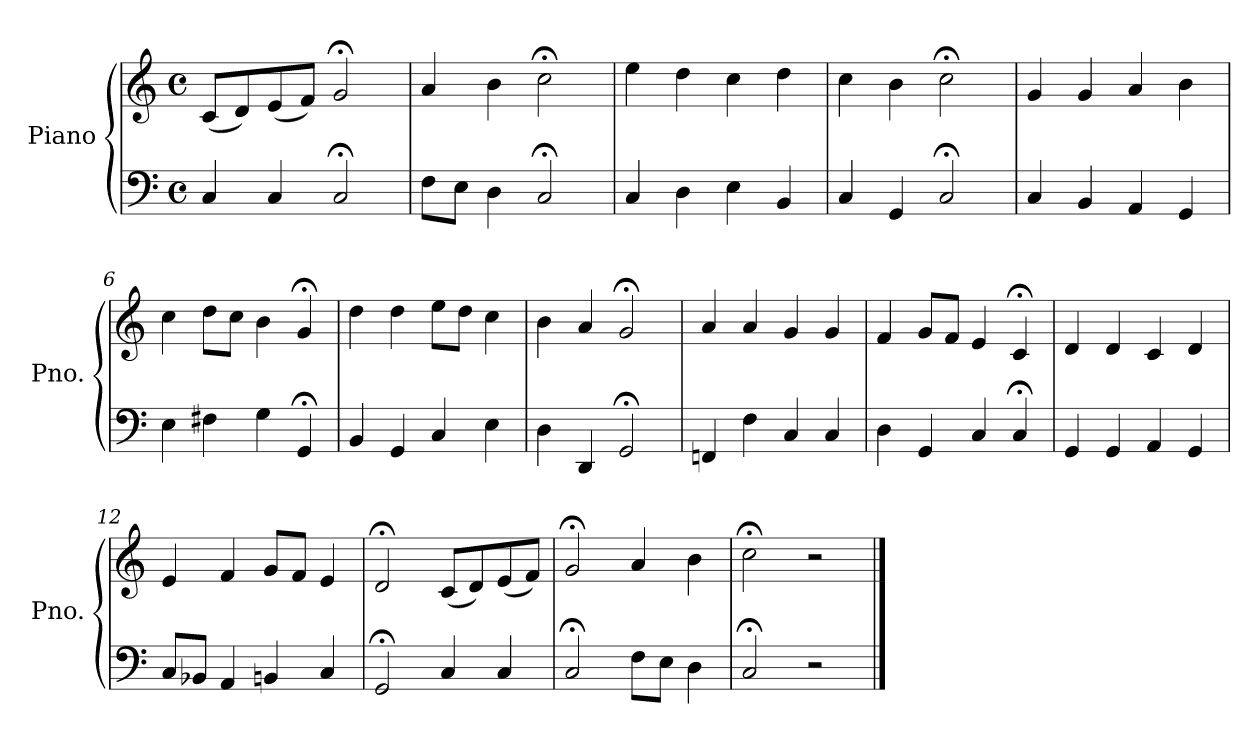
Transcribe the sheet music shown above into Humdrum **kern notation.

**kern	**kern
*part1	*part1
*staff2	*staff1
*I"Piano	*
*I'Pno.	*
*clefF4	*clefG2
*k[]	*k[]
*M4/4	*M4/4
*met(c)	*met(c)
=1	=1
4C/	(8c/L
.	8d/)
4C/	(8e/
.	8f/J)
2C;</	2g;</
=2	=2
8F\L	4a/
8E\J	.
4D\	4b\
2C;</	2cc;<\
=3	=3
4C/	4ee\
4D\	4dd\
4E\	4cc\
4BB/	4dd\
=4	=4
4C/	4cc\
4GG/	4b\
2C;</	2cc;<\
=5	=5
4C/	4g/
4BB/	4g/
4AA/	4a/
4GG/	4b\
=6	=6
4E\	4cc\
4F#X\	8dd\L
.	8cc\J
4G\	4b\
4GG;</	4g;</
=7	=7
4BB/	4dd\
4GG/	4dd\
4C/	8ee\L
.	8dd\J
4E\	4cc\
!!LO:LB:g=z
=8	=8
4D\	4b\
4DD/	4a/
2GG;</	2g;</
=9	=9
4FFn/	4a/
4F\	4a/
4C/	4g/
4C/	4g/
=10	=10
4D\	4f/
4GG/	8g/L
.	8f/J
4C/	4e/
4C;</	4c;</
=11	=11
4GG/	4d/
4GG/	4d/
4AA/	4c/
4GG/	4d/
=12	=12
8C/L	4e/
8BB-X/J	.
4AA/	4f/
4BBn/	8g/L
.	8f/J
4C/	4e/
=13	=13
2GG;</	2d;</
4C/	(8c/L
.	8d/)
4C/	(8e/
.	8f/J)
=14	=14
2C;</	2g;</
8F\L	4a/
8E\J	.
4D\	4b\
!!LO:LB:g=z
=15	=15
2C;</	2cc;<\
2r	2r
==	==
*-	*-
